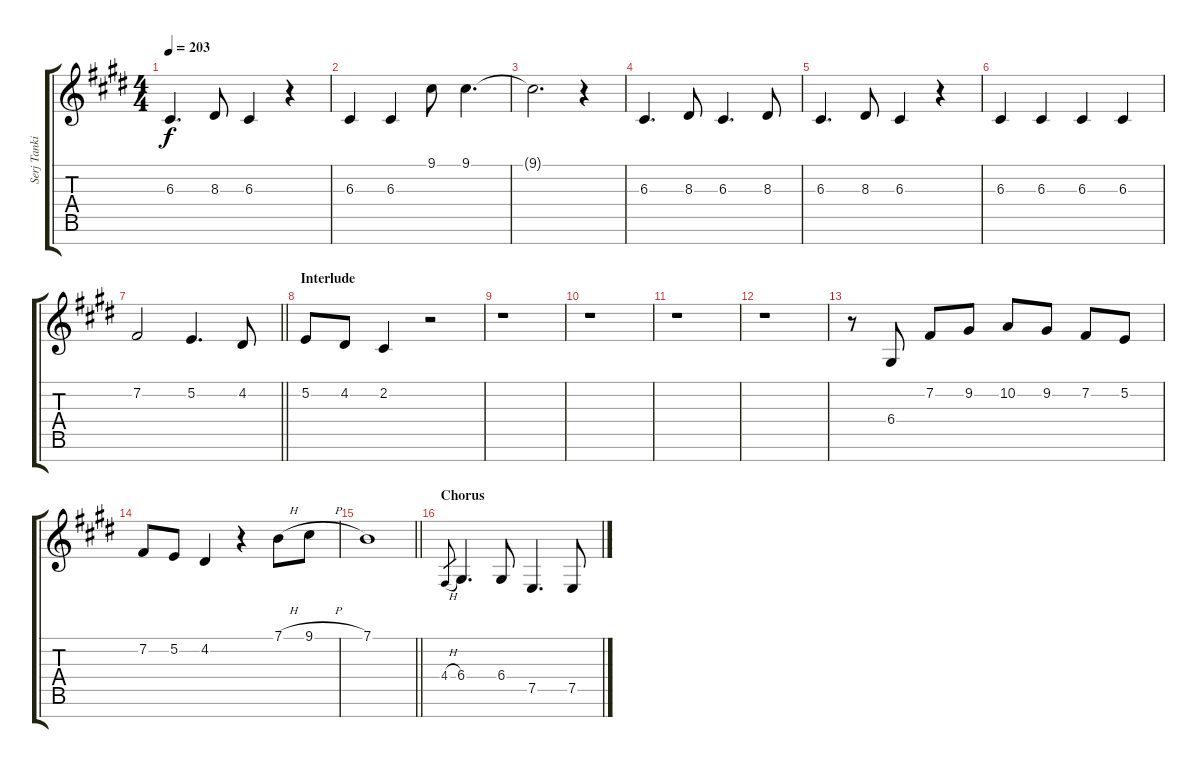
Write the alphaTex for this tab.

\track ("Serj Tankian [Vocals]" "Serj Tanki") {instrument clarinet}
\staff {score tabs}
\tuning (E4 B3 G3 D3 A2 E2 B1) {hide}
\ts (4 4)
\tempo 203
\clef g2
\ks c#minor
6.3.4{d dy f} 8.3.8 6.3.4 r.4 |
6.3.4 6.3.4 9.1.8 9.1.4{d} |
9.1{t}.2{d} r.4 |
6.3.4{d} 8.3.8 6.3.4{d} 8.3.8 |
6.3.4{d} 8.3.8 6.3.4 r.4 |
6.3.4 6.3.4 6.3.4 6.3.4 |
\barLineRight lightlight
7.2.2 5.2.4{d} 4.2.8 |
\section ("" "Interlude")
5.2.8 4.2.8 2.2.4 r.2 |
r.1 |
r.1 |
r.1 |
r.1 |
r.8 6.4.8 7.2.8 9.2.8 10.2.8 9.2.8 7.2.8 5.2.8 |
7.2.8 5.2.8 4.2.4 r.4 7.1{h}.8 9.1{h}.8 |
\barLineRight lightlight
7.1.1 |
\section ("" "Chorus")
4.4{h}.8{gr} 6.4.4{d} 6.4.8 7.5.4{d} 7.5.8
